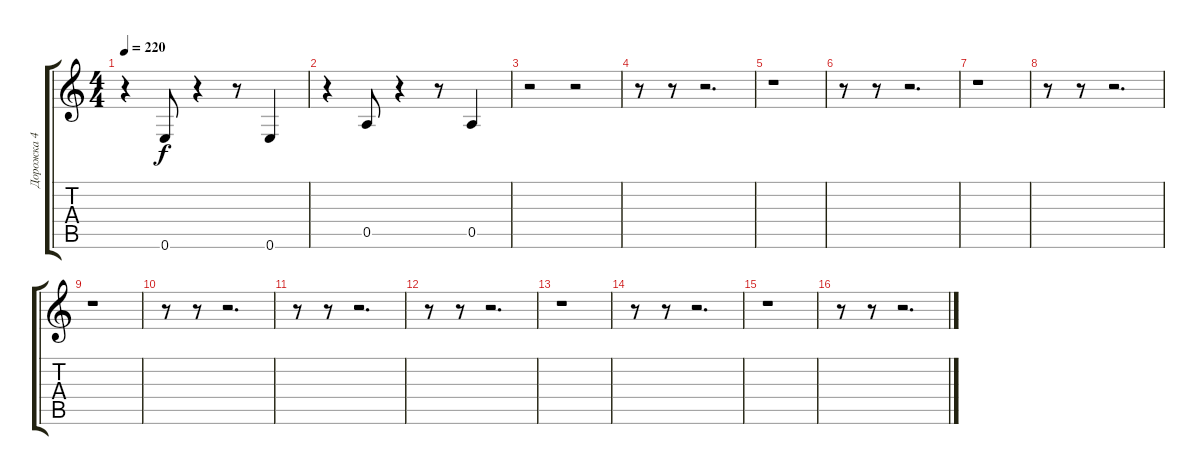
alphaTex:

\track ("Дорожка 4" "Дорожка 4") {instrument electricbasspick}
\staff {score tabs}
\tuning (E4 B3 G3 D3 A2 E2) {hide}
\ts (4 4)
\tempo 220
\clef g2
\ks c
r.4{dy f} 0.6.8 r.4 r.8 0.6.4 |
r.4 0.5.8 r.4 r.8 0.5.4 |
r.2 r.2 |
r.8 r.8 r.2{d} |
r.1 |
r.8 r.8 r.2{d} |
r.1 |
r.8 r.8 r.2{d} |
r.1 |
r.8 r.8 r.2{d} |
r.8 r.8 r.2{d} |
r.8 r.8 r.2{d} |
r.1 |
r.8 r.8 r.2{d} |
r.1 |
r.8 r.8 r.2{d}
